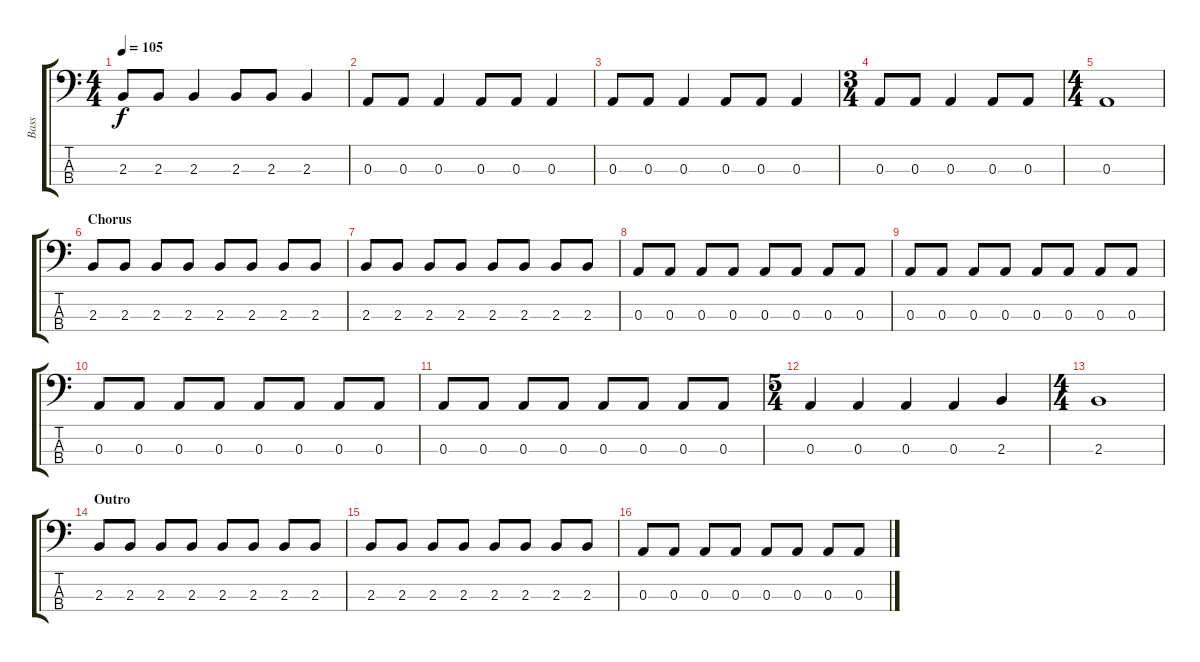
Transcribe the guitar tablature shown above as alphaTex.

\track ("Bass" "Bass") {instrument electricbassfinger}
\staff {score tabs}
\tuning (G2 D2 A1 E1) {hide}
\ts (4 4)
\tempo 105
\clef f4
\ks c
2.3.8{dy f} 2.3.8 2.3.4 2.3.8 2.3.8 2.3.4 |
0.3.8 0.3.8 0.3.4 0.3.8 0.3.8 0.3.4 |
0.3.8 0.3.8 0.3.4 0.3.8 0.3.8 0.3.4 |
\ts (3 4)
0.3.8 0.3.8 0.3.4 0.3.8 0.3.8 |
\ts (4 4)
0.3.1 |
\section ("" "Chorus")
2.3.8 2.3.8 2.3.8 2.3.8 2.3.8 2.3.8 2.3.8 2.3.8 |
2.3.8 2.3.8 2.3.8 2.3.8 2.3.8 2.3.8 2.3.8 2.3.8 |
0.3.8 0.3.8 0.3.8 0.3.8 0.3.8 0.3.8 0.3.8 0.3.8 |
0.3.8 0.3.8 0.3.8 0.3.8 0.3.8 0.3.8 0.3.8 0.3.8 |
0.3.8 0.3.8 0.3.8 0.3.8 0.3.8 0.3.8 0.3.8 0.3.8 |
0.3.8 0.3.8 0.3.8 0.3.8 0.3.8 0.3.8 0.3.8 0.3.8 |
\ts (5 4)
0.3.4 0.3.4 0.3.4 0.3.4 2.3.4 |
\ts (4 4)
2.3.1 |
\section ("" "Outro")
2.3.8 2.3.8 2.3.8 2.3.8 2.3.8 2.3.8 2.3.8 2.3.8 |
2.3.8 2.3.8 2.3.8 2.3.8 2.3.8 2.3.8 2.3.8 2.3.8 |
0.3.8 0.3.8 0.3.8 0.3.8 0.3.8 0.3.8 0.3.8 0.3.8
